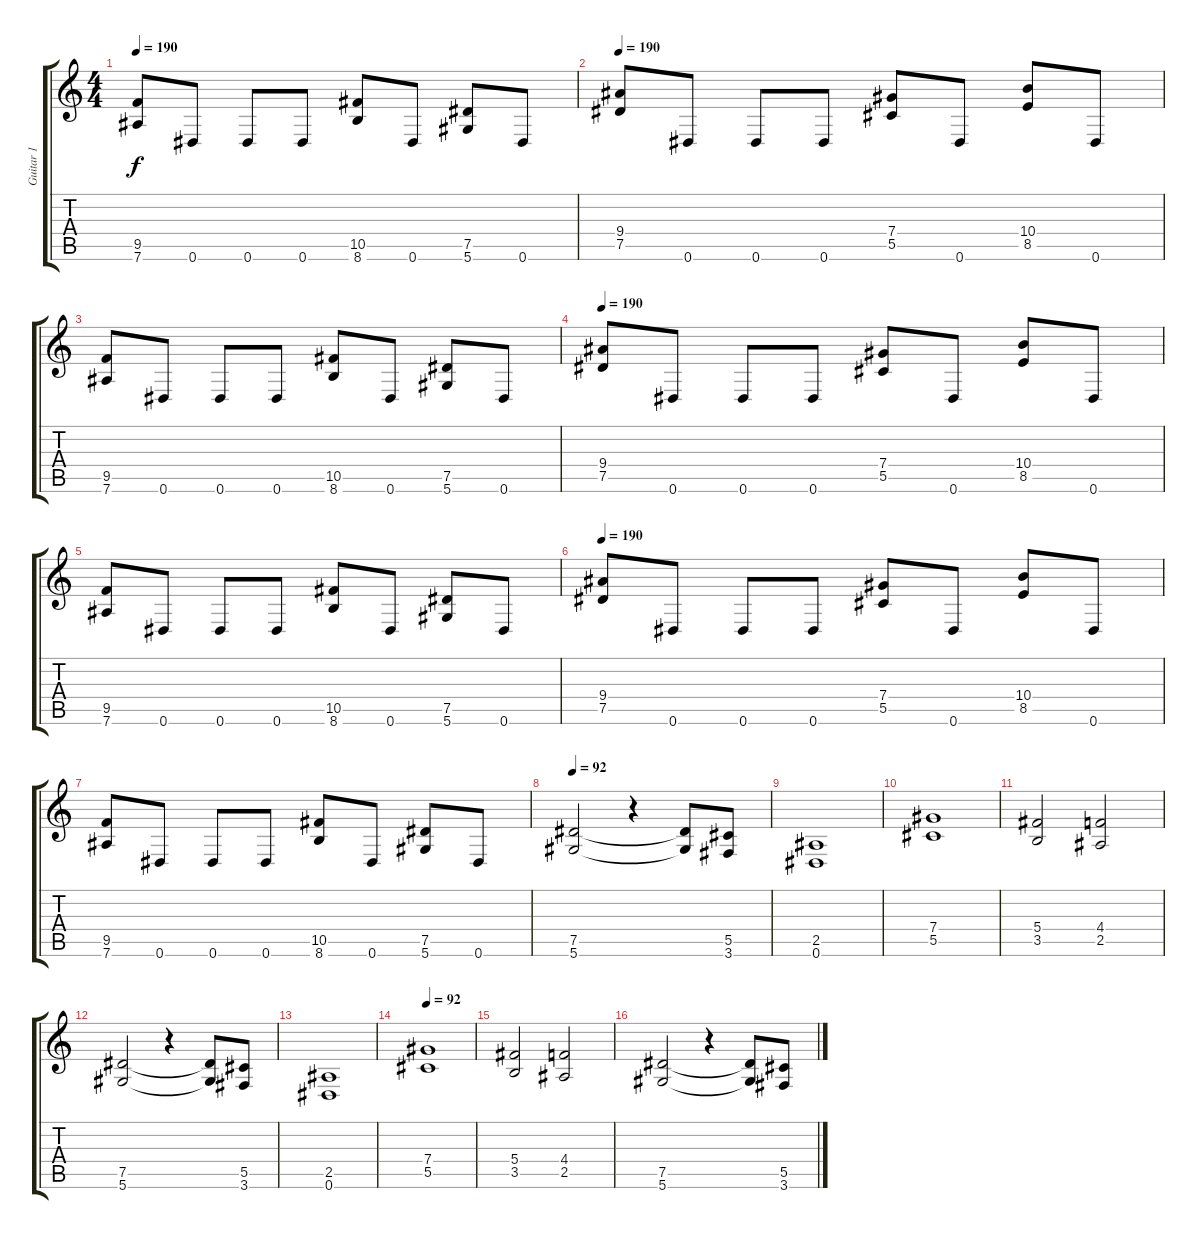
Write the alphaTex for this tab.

\track ("Guitar 1" "Guitar 1") {instrument distortionguitar}
\staff {score tabs}
\tuning (Eb4 Bb3 Gb3 Db3 Ab2 Eb2) {hide}
\ts (4 4)
\tempo 190
\clef g2
\ks c
(9.5 7.6).8{dy f} 0.6.8 0.6.8 0.6.8 (10.5 8.6).8 0.6.8 (7.5 5.6).8 0.6.8 |
\tempo 190
(9.4 7.5).8 0.6.8 0.6.8 0.6.8 (7.4 5.5).8 0.6.8 (10.4 8.5).8 0.6.8 |
(9.5 7.6).8 0.6.8 0.6.8 0.6.8 (10.5 8.6).8 0.6.8 (7.5 5.6).8 0.6.8 |
\tempo 190
(9.4 7.5).8 0.6.8 0.6.8 0.6.8 (7.4 5.5).8 0.6.8 (10.4 8.5).8 0.6.8 |
(9.5 7.6).8 0.6.8 0.6.8 0.6.8 (10.5 8.6).8 0.6.8 (7.5 5.6).8 0.6.8 |
\tempo 190
(9.4 7.5).8 0.6.8 0.6.8 0.6.8 (7.4 5.5).8 0.6.8 (10.4 8.5).8 0.6.8 |
(9.5 7.6).8 0.6.8 0.6.8 0.6.8 (10.5 8.6).8 0.6.8 (7.5 5.6).8 0.6.8 |
\tempo 92
(7.5 5.6).2 r.4 (7.5{t} 5.6{t}).8 (5.5 3.6).8 |
(2.5 0.6).1 |
(7.4 5.5).1 |
(5.4 3.5).2 (4.4 2.5).2 |
(7.5 5.6).2 r.4 (7.5{t} 5.6{t}).8 (5.5 3.6).8 |
(2.5 0.6).1 |
\tempo 92
(7.4 5.5).1 |
(5.4 3.5).2 (4.4 2.5).2 |
(7.5 5.6).2 r.4 (7.5{t} 5.6{t}).8 (5.5 3.6).8
